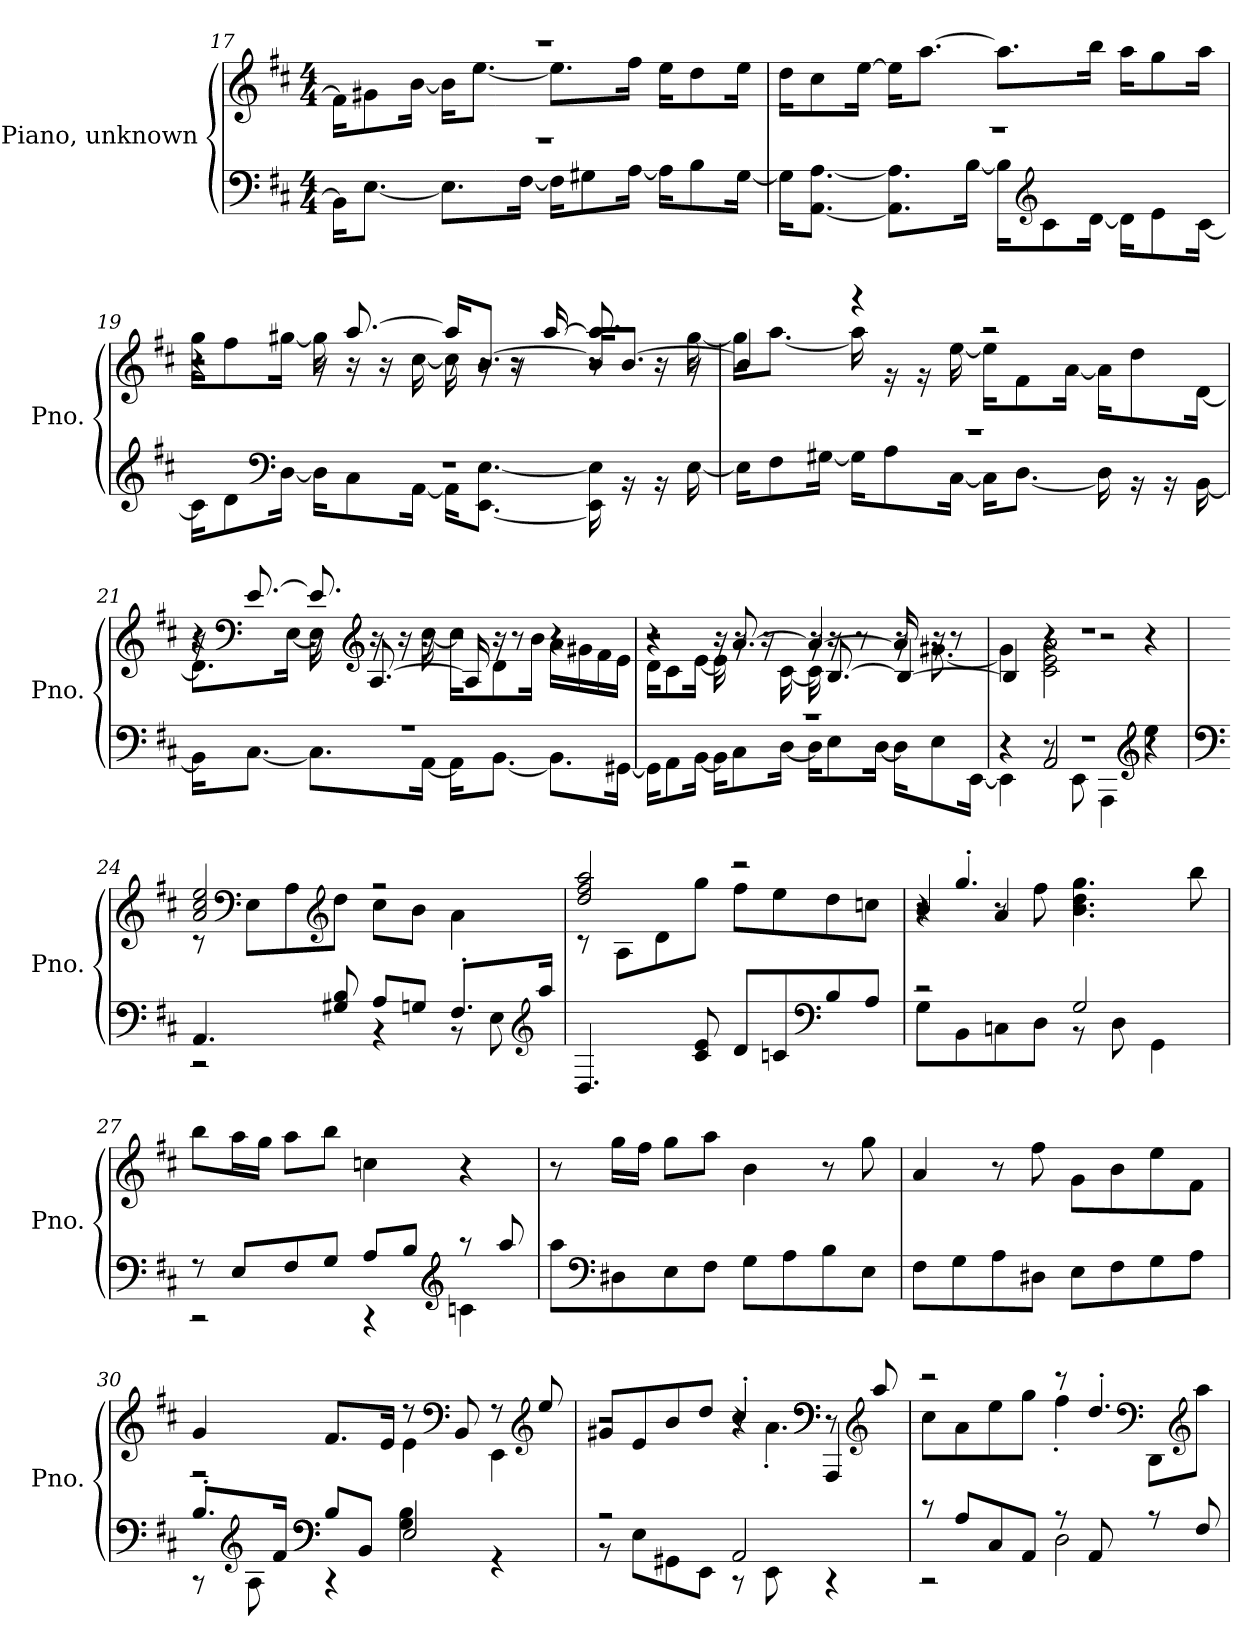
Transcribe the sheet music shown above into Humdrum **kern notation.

**kern	**kern
*part1	*part1
*staff2	*staff1
*I"Piano, unknown	*
*I'Pno.	*
*clefF4	*clefG2
*k[f#c#]	*k[f#c#]
*M4/4	*M4/4
=17	=17
*^	*^
1r	16BB\KL]	1r	16f#\KL]
.	[8.E\J	.	8g#X\
.	.	.	[16b\Jk
.	8.E\L]	.	16b\KL]
.	.	.	[8.ee\J
.	[16F#\Jk	.	.
.	16F#\KL]	.	8.ee\L]
.	8G#X\	.	.
.	[16A\Jk	.	16ff#\Jk
.	16A\KL]	.	16ee\KL
.	8B\	.	8dd\
.	[16G#\Jk	.	16ee\Jk
*	*	*v	*v
!!LO:PB:g=z
=18	=18	=18
1r	16G#\KL]	16dd\KL
.	[8.AA\ [8.A\J	8cc#\
.	.	[16ee\Jk
.	8.AA\] 8.A\]L	16ee\KL]
.	.	[8.aa\J
.	[16B\Jk	.
.	16B\KL]	8.aa\L]
*clefG2	*	*
.	8c#\	.
.	[16d\Jk	16bb\Jk
.	16d\KL]	16aa\KL
.	8e\	8gg\
.	[16c#\Jk	16aa\Jk
=19	=19	=19
*	*	*^
*	*	*	*^
1r	16c#\KL]	4r	16gg\KL	2r
.	8d\	.	8ff#\	.
*clefF4	*	*	*	*
.	[16D\Jk	.	[16gg#X\Jk	.
.	16D\KL]	16r	16gg#\]	.
.	8C#\	[8.aa/	16r	.
.	.	.	16r	.
.	[16AA\Jk	.	[16cc#\	.
.	16AA\KL]	16aa/KL]	16cc#\]	8r
.	[8.EE\ [8.E\J	[8.b/J	16r	.
.	.	.	8r	16r
.	.	.	.	[16aa/
.	16EE\] 16E\]	16b/KL]	8r	8.aa/]
.	16r	[8.b/J	.	.
.	16r	.	16r	.
.	[16E\	.	[16gg#\	16r
*	*	*	*v	*v
!!LO:LB:g=z
=20	=20	=20	=20
1r	16E\KL]	4b/]	16gg#\KL]
.	8F#\	.	[8.aa\J
.	[16G#X\Jk	.	.
.	16G#\KL]	4r	16aa\]
.	8A\	.	16r
.	.	.	16r
.	[16C#\Jk	.	[16ee\
.	16C#\KL]	2r	16ee\KL]
.	[8.D\J	.	8f#\
.	.	.	[16a\Jk
.	16D\]	.	16a\KL]
.	16r	.	8dd\
.	16r	.	.
.	[16BB\	.	[16d\Jk
=21	=21	=21	=21
*	*	*	*^
1r	16BB\KL]	16r	8.d\L]	4r
*	*	*clefF4	*	*
.	[8.C#\J	[8.e/	.	.
.	.	.	[16E\Jk	.
.	8.C#\L]	8.e/]	16E\]	16r
*	*	*clefG2	*	*
.	.	.	16r	[8.A/
.	.	.	16r	.
.	[16AA\Jk	16r	[16cc#\	.
.	16AA\KL]	2r	16cc#\KL]	16A/]
.	[8.BB\J	.	8d\	16r
.	.	.	.	8r
.	.	.	16b\Jk	.
.	8.BB\L]	.	16a\LL	4r
.	.	.	16g#X\	.
.	.	.	16f#\	.
.	[16GG#X\Jk	.	16e\JJ	.
!!LO:LB:g=z	!!	!!
=22	=22	=22	=22	=22
1r	16GG#\KL]	4r	16d\KL	2r
.	8AA\	.	8c#\	.
.	[16BB\Jk	.	[16e\Jk	.
.	16BB\KL]	16r	16e\]	.
.	8C#\	[8.a/	16r	.
.	.	.	16r	.
.	[16D\Jk	.	[16c#\	.
.	16D\KL]	4a/_	16c#\]	16r
.	8E\	.	16r	[8.B/
.	.	.	8r	.
.	[16D\Jk	.	.	.
.	16D\KL]	16a/]	16r	4B/_
.	8E\	16r	[8.g#X\	.
.	.	8r	.	.
.	[16EE\Jk	.	.	.
=23	=23	=23	=23	=23
*	*^	*	*	*
1r	4EE\]	4r	1r	4g#\]	4B/]
.	8r	2AA/	.	2c#\ 2e\ 2a\	4r
.	8EE\	.	.	.	.
.	4AAA\	.	.	.	2r
*clefG2	*	*	*	*	*
.	4ee\	4r	.	4r	.
*v	*v	*v	*	*	*
*	*v	*v	*v
!!LO:LB:g=z
=24	=24
*clefF4	*
*^	*^
4.AA/	2r	2a/ 2cc#/ 2ee/	8r
*	*	*clefF4	*
.	.	.	8E\L
.	.	.	8A\
*	*	*clefG2	*
8G#X/ 8B/	.	.	8dd\J
8A/L	4r	2r	8cc#\L
8Gn/J	.	.	8b\J
8.F#'/L	8r	.	4a\
.	8E\	.	.
*clefG2	*	*	*
16aa/Jk	.	.	.
*v	*v	*	*
=25	=25	=25
4.D/	2dd/ 2ff#/ 2aa/	8r
.	.	8A\L
.	.	8d\
8c#/ 8e/	.	8gg\J
8d/L	2r	8ff#\L
8cn/	.	8ee\
*clefF4	*	*
8B/	.	8dd\
8A/J	.	8ccn\J
=26	=26	=26
*^	*	*^
2r	8G\L	8r	4r	4b/
.	8BB\	4.gg'/	.	.
.	8Cn\	.	8r	4a/
.	8D\J	.	8ff#\	.
2G/	8r	2r	4.b\ 4.dd\ 4.gg\	2r
.	8D\	.	.	.
.	4GG\	.	.	.
.	.	.	8bb\	.
*	*	*v	*v	*v
!!LO:LB:g=z
=27	=27	=27
8r	2r	8bb\L
8E/L	.	16aa\L
.	.	16gg\JJ
8F#/	.	8aa\L
8G/J	.	8bb\J
8A/L	4r	4ccn\
8B/J	.	.
*clefG2	*	*
8r	4cn\	4r
8aa/	.	.
*v	*v	*
=28	=28
8aa\L	8r
*clefF4	*
8D#X\	16gg\LL
.	16ff#\JJ
8E\	8gg\L
8F#\J	8aa\J
8G\L	4b\
8A\	.
8B\	8r
8E\J	8gg\
=29	=29
8F#\L	4a/
8G\	.
8A\	8r
8D#X\J	8ff#\
8E\L	8g\L
8F#\	8b\
8G\	8ee\
8A\J	8f#\J
!!LO:LB:g=z
=30	=30
*^	*^
8.B'/L	8r	4g/	2r
*clefG2	*	*	*
.	8A\	.	.
16f#/Jk	.	.	.
*clefF4	*	*	*
8B/L	4r	8.f#/L	.
8BB/J	.	.	.
.	.	16e/Jk	.
2E/	4G\ 4B\	8r	4e\
*	*	*clefF4	*
.	.	8BB/	.
.	4r	8r	4EE\
*	*	*clefG2	*
.	.	8ee/	.
=31	=31	=31	=31
*	*	*	*^
2r	8r	8g#X/L	2r	2r
.	8E\L	8e/	.	.
.	8GG#X\	8b/	.	.
.	8EE\J	8dd/J	.	.
2AA/	8r	4cc#'/	8r	4r
.	8EE\	.	4.a'\	.
*	*	*clefF4	*	*
.	4r	8r	.	4AAA/
*	*	*clefG2	*	*
.	.	8aa/	.	.
*	*	*	*v	*v
!!LO:PB:g=z
=32	=32	=32	=32
8r	2r	2r	8cc#\L
8A/L	.	.	8a\
8C#/	.	.	8ee\
8AA/J	.	.	8gg\J
8r	2D\	8r	4ff#'\
8AA/	.	4.dd'/	.
*	*	*clefF4	*
8r	.	.	8DD\L
*	*	*clefG2	*
8F#/	.	.	8aa\J
*v	*v	*	*
*	*v	*v
=	=
*-	*-
